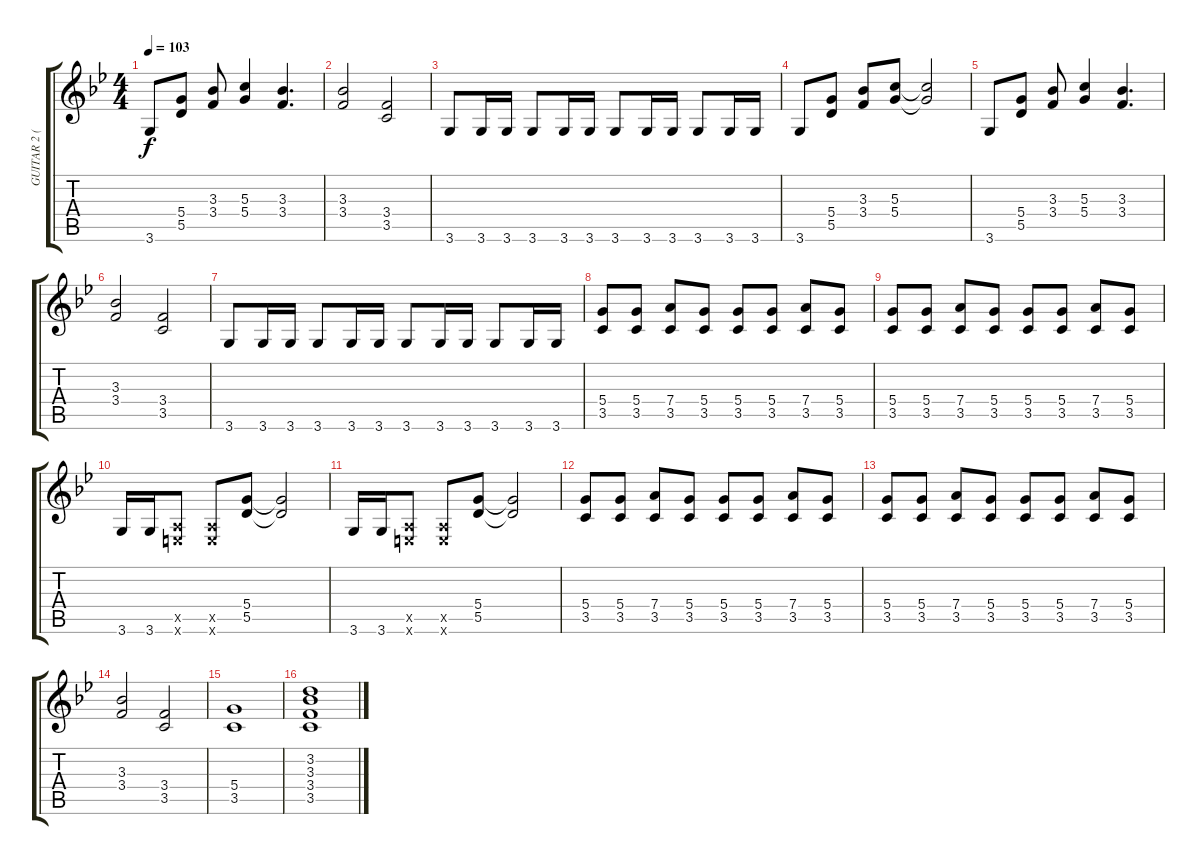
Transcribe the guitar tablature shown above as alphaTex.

\track ("GUITAR 2 (RHYTHM)" "GUITAR 2 (") {instrument distortionguitar}
\staff {score tabs}
\tuning (E4 B3 G3 D3 A2 E2) {hide}
\ts (4 4)
\tempo 103
\clef g2
\ks bb
3.6.8{dy f} (5.4 5.5).8 (3.3 3.4).8 (5.3 5.4).4 (3.3 3.4).4{d} |
(3.3 3.4).2 (3.4 3.5).2 |
3.6.8 3.6.16 3.6.16 3.6.8 3.6.16 3.6.16 3.6.8 3.6.16 3.6.16 3.6.8 3.6.16 3.6.16 |
3.6.8 (5.4 5.5).8 (3.3 3.4).8 (5.3 5.4).8 (5.3{t} 5.4{t}).2 |
3.6.8 (5.4 5.5).8 (3.3 3.4).8 (5.3 5.4).4 (3.3 3.4).4{d} |
(3.3 3.4).2 (3.4 3.5).2 |
3.6.8 3.6.16 3.6.16 3.6.8 3.6.16 3.6.16 3.6.8 3.6.16 3.6.16 3.6.8 3.6.16 3.6.16 |
(5.4 3.5).8 (5.4 3.5).8 (7.4 3.5).8 (5.4 3.5).8 (5.4 3.5).8 (5.4 3.5).8 (7.4 3.5).8 (5.4 3.5).8 |
(5.4 3.5).8 (5.4 3.5).8 (7.4 3.5).8 (5.4 3.5).8 (5.4 3.5).8 (5.4 3.5).8 (7.4 3.5).8 (5.4 3.5).8 |
3.6.16 3.6.16 (0.5{x} 0.6{x}).8 (0.5{x} 0.6{x}).8 (5.4 5.5).8 (5.4{t} 5.5{t}).2 |
3.6.16 3.6.16 (0.5{x} 0.6{x}).8 (0.5{x} 0.6{x}).8 (5.4 5.5).8 (5.4{t} 5.5{t}).2 |
(5.4 3.5).8 (5.4 3.5).8 (7.4 3.5).8 (5.4 3.5).8 (5.4 3.5).8 (5.4 3.5).8 (7.4 3.5).8 (5.4 3.5).8 |
(5.4 3.5).8 (5.4 3.5).8 (7.4 3.5).8 (5.4 3.5).8 (5.4 3.5).8 (5.4 3.5).8 (7.4 3.5).8 (5.4 3.5).8 |
(3.3 3.4).2 (3.4 3.5).2 |
(5.4 3.5).1 |
(3.2 3.3 3.4 3.5).1
